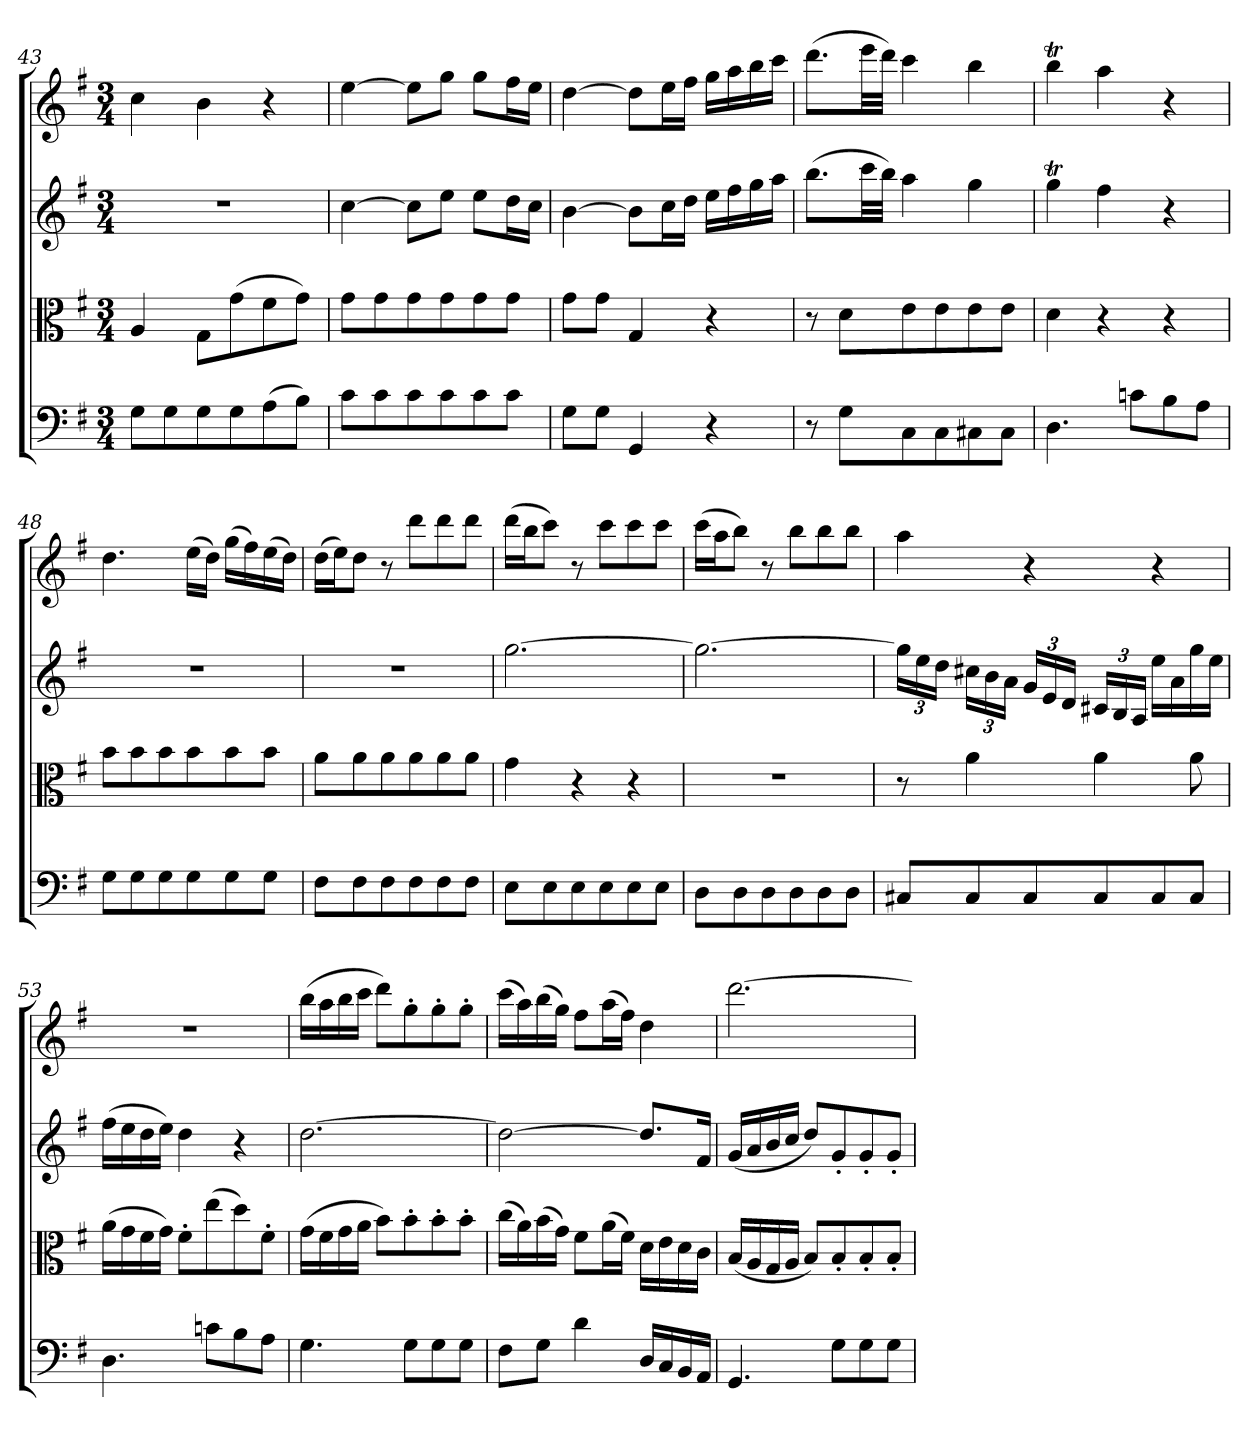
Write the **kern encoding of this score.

**kern	**kern	**kern	**kern
*part4	*part3	*part2	*part1
*staff4	*staff3	*staff2	*staff1
*clefF4	*clefC3	*clefG2	*clefG2
*k[f#]	*k[f#]	*k[f#]	*k[f#]
*G:	*G:	*G:	*G:
*M3/4	*M3/4	*M3/4	*M3/4
=43	=43	=43	=43
8G\L	4A/	2.r	4cc\
8G\	.	.	.
8G\	8G\L	.	4b\
8G\	(8g\	.	.
(8A\	8f#\	.	4r
8B\J)	8g\J)	.	.
=44	=44	=44	=44
8c\L	8g\L	[4cc\	[4ee\
8c\	8g\	.	.
8c\	8g\	8cc\L]	8ee\L]
8c\	8g\	8ee\J	8gg\J
8c\	8g\	8ee\L	8gg\L
8c\J	8g\J	16dd\L	16ff#\L
.	.	16cc\JJ	16ee\JJ
=45	=45	=45	=45
8G\L	8g\L	[4b\	[4dd\
8G\J	8g\J	.	.
4GG/	4G/	8b\L]	8dd\L]
.	.	16cc\L	16ee\L
.	.	16dd\JJ	16ff#\JJ
4r	4r	16ee\LL	16gg\LL
.	.	16ff#\	16aa\
.	.	16gg\	16bb\
.	.	16aa\JJ	16ccc\JJ
=46	=46	=46	=46
8r	8r	(8.bb\L	(8.ddd\L
8G\L	8d\L	.	.
.	.	32ccc\LL	32eee\LL
.	.	32bb\JJJ)	32ddd\JJJ)
8C\	8e\	4aa\	4ccc\
8C\	8e\	.	.
8C#X\	8e\	4gg\	4bb\
8C#\J	8e\J	.	.
=47	=47	=47	=47
4.D\	4d\	4ggT\	4bbt\
.	4r	4ff#\	4aa\
8cn\L	.	.	.
8B\	4r	4r	4r
8A\J	.	.	.
=48	=48	=48	=48
8G\L	8b\L	2.r	4.dd\
8G\	8b\	.	.
8G\	8b\	.	.
8G\	8b\	.	(16ee\LL
.	.	.	16dd\JJ)
8G\	8b\	.	(16gg\LL
.	.	.	16ff#\)
8G\J	8b\J	.	(16ee\
.	.	.	16dd\JJ)
=49	=49	=49	=49
8F#\L	8a\L	2.r	(16dd\LL
.	.	.	16ee\J)
8F#\	8a\	.	8dd\J
8F#\	8a\	.	8r
8F#\	8a\	.	8ddd\L
8F#\	8a\	.	8ddd\
8F#\J	8a\J	.	8ddd\J
=50	=50	=50	=50
8E\L	4g\	[2.gg\	(16ddd\LL
.	.	.	16bb\J
8E\	.	.	8ccc\J)
8E\	4r	.	8r
8E\	.	.	8ccc\L
8E\	4r	.	8ccc\
8E\J	.	.	8ccc\J
=51	=51	=51	=51
8D\L	2.r	2.gg\_	(16ccc\LL
.	.	.	16aa\J
8D\	.	.	8bb\J)
8D\	.	.	8r
8D\	.	.	8bb\L
8D\	.	.	8bb\
8D\J	.	.	8bb\J
=52	=52	=52	=52
8C#X/L	8r	24gg\LL]	4aa\
.	.	24ee\	.
.	.	24dd\JJ	.
8C#/	4a\	24cc#X\LL	.
.	.	24b\	.
.	.	24a\JJ	.
8C#/	.	24g/LL	4r
.	.	24e/	.
.	.	24d/JJ	.
8C#/	4a\	24c#X/LL	.
.	.	24B/	.
.	.	24A/JJ	.
8C#/	.	16ee\LL	4r
.	.	16a\	.
8C#/J	8a\	16gg\	.
.	.	16ee\JJ	.
=53	=53	=53	=53
4.D\	(16a\LL	(16ff#\LL	2.r
.	16g\	16ee\	.
.	16f#\	16dd\	.
.	16g\JJ)	16ee\JJ)	.
.	8f#'\L	4dd\	.
8cn\L	(8ee\	.	.
8B\	8dd\)	4r	.
8A\J	8f#'\J	.	.
=54	=54	=54	=54
4.G\	(16g\LL	[2.dd\	(16bb\LL
.	16f#\	.	16aa\
.	16g\	.	16bb\
.	16a\JJ	.	16ccc\JJ
.	8b\L)	.	8ddd\L)
8G\L	8b'\	.	8gg'\
8G\	8b'\	.	8gg'\
8G\J	8b'\J	.	8gg'\J
=55	=55	=55	=55
8F#\L	(16cc\LL	2dd\_	(16ccc\LL
.	16a\)	.	16aa\)
8G\J	(16b\	.	(16bb\
.	16g\JJ)	.	16gg\JJ)
4d\	8f#\L	.	8ff#\L
.	(16a\L	.	(16aa\L
.	16f#\JJ)	.	16ff#\JJ)
16D/LL	16d\LL	8.dd/L]	4dd\
16C/	16e\	.	.
16BB/	16d\	.	.
16AA/JJ	16c\JJ	16f#/Jk	.
=56	=56	=56	=56
4.GG/	(16B/LL	(16g/LL	[2.ddd\
.	16A/	16a/	.
.	16G/	16b/	.
.	16A/JJ	16cc/JJ	.
.	8B/L)	8dd/L)	.
8G\L	8B'/	8g'/	.
8G\	8B'/	8g'/	.
8G\J	8B'/J	8g'/J	.
=	=	=	=
*-	*-	*-	*-
